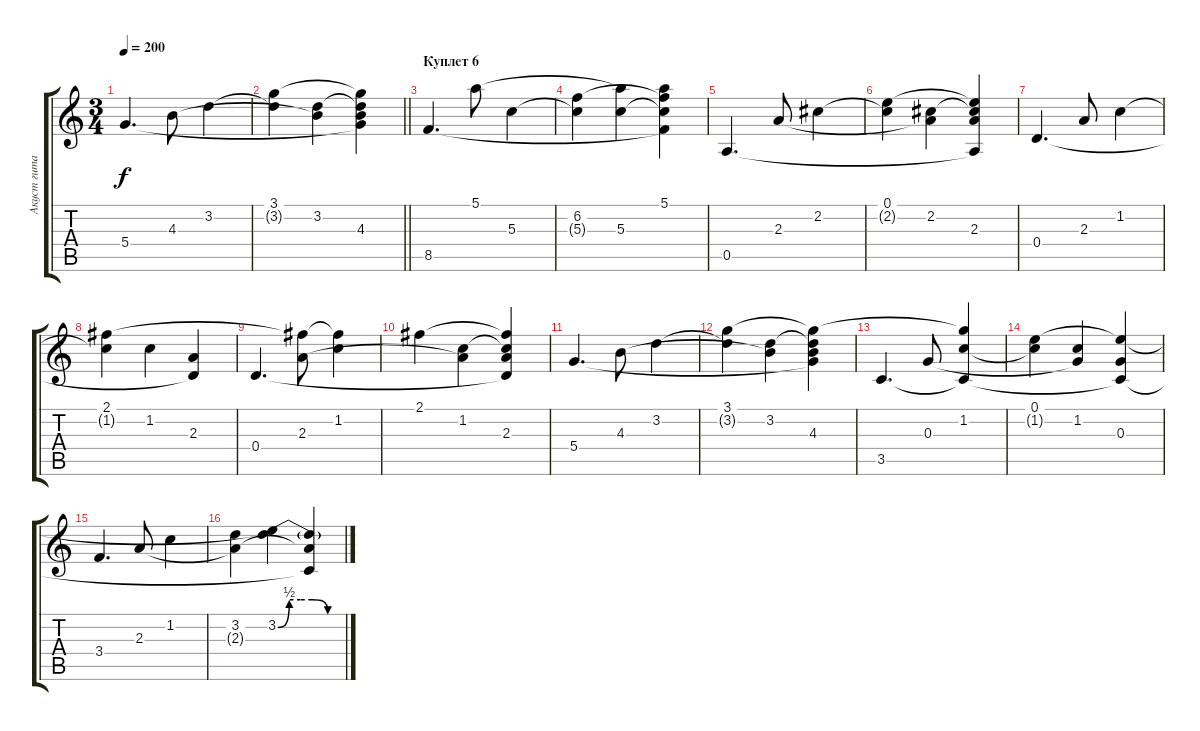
\track ("Акуст гитара" "Акуст гита") {instrument acousticguitarsteel}
\staff {score tabs}
\tuning (E4 B3 G3 D3 A2 E2) {hide}
\ts (3 4)
\tempo 200
\clef g2
\ks c
5.4.4{d dy f} 4.3.8 3.2.4 |
\barLineRight lightlight
(3.1 3.2{t}).4 (3.2 4.3{t}).4 (3.1{t} 3.2{t} 4.3 5.4{t}).4 |
\section ("" "Куплет 6")
8.5.4{d} 5.1.8 5.3.4 |
(6.2 5.3{t}).4 (5.1{t} 5.3).4 (5.1 6.2{t} 5.3{t} 8.5{t}).4 |
0.5.4{d} 2.3.8 2.2.4 |
(0.1 2.2{t}).4 (2.2 2.3{t}).4 (0.1{t} 2.2{t} 2.3 0.5{t}).4 |
0.4.4{d} 2.3.8 1.2.4 |
(2.1 1.2{t}).4 1.2.4 (2.3 0.4{t}).4 |
0.4.4{d} (2.1{t} 2.3).8 (2.1{t} 1.2).4 |
2.1.4 (1.2 2.3{t}).4 (2.1{t} 1.2{t} 2.3 0.4{t}).4 |
5.4.4{d} 4.3.8 3.2.4 |
(3.1 3.2{t}).4 (3.2 4.3{t}).4 (3.1{t} 3.2{t} 4.3 5.4{t}).4 |
3.5.4{d} 0.3.8 (3.1{t} 1.2 3.5{t}).4 |
(0.1 1.2{t}).4 (1.2 0.3{t}).4 (0.1{t} 0.3 3.5{t}).4 |
3.4.4{d} 2.3.8 1.2.4 |
(3.2 2.3{t}).4 (0.1{t} 3.2{be (custom 0 0 10 2 20 2 30 2 44 0 60 0)}).4 (3.2{t} 2.3{t} 3.5{t}).4
